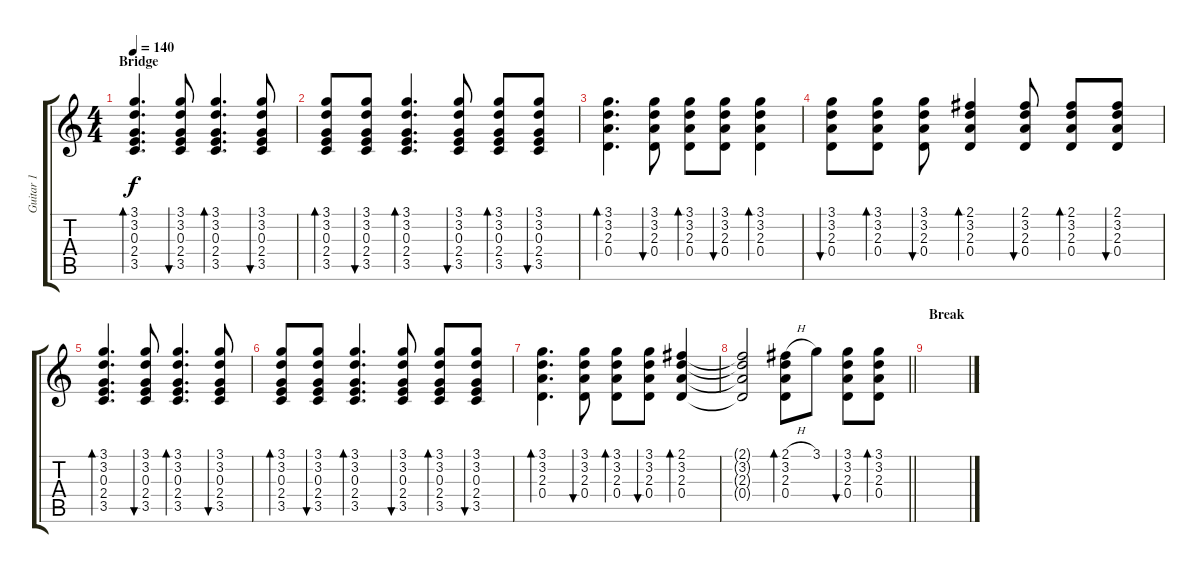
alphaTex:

\track ("Guitar 1" "Guitar 1") {instrument acousticguitarsteel}
\staff {score tabs}
\tuning (E4 B3 G3 D3 A2 E2) {hide}
\ts (4 4)
\section ("" "Bridge")
\tempo 140
\clef g2
\ks c
(3.1 3.2 0.3 2.4 3.5).4{d bd 60 dy f} (3.1 3.2 0.3 2.4 3.5).8{bu 60} (3.1 3.2 0.3 2.4 3.5).4{d bd 60} (3.1 3.2 0.3 2.4 3.5).8{bu 60} |
(3.1 3.2 0.3 2.4 3.5).8{bd 60} (3.1 3.2 0.3 2.4 3.5).8{bu 60} (3.1 3.2 0.3 2.4 3.5).4{d bd 60} (3.1 3.2 0.3 2.4 3.5).8{bu 60} (3.1 3.2 0.3 2.4 3.5).8{bd 60} (3.1 3.2 0.3 2.4 3.5).8{bu 60} |
(3.1 3.2 2.3 0.4).4{d bd 60} (3.1 3.2 2.3 0.4).8{bu 60} (3.1 3.2 2.3 0.4).8{bd 60} (3.1 3.2 2.3 0.4).8{bu 60} (3.1 3.2 2.3 0.4).4{bd 60} |
(3.1 3.2 2.3 0.4).8{bu 60} (3.1 3.2 2.3 0.4).8{bd 60} (3.1 3.2 2.3 0.4).8{bu 60} (2.1 3.2 2.3 0.4).4{bd 60} (2.1 3.2 2.3 0.4).8{bu 60} (2.1 3.2 2.3 0.4).8{bd 60} (2.1 3.2 2.3 0.4).8{bu 60} |
(3.1 3.2 0.3 2.4 3.5).4{d bd 60} (3.1 3.2 0.3 2.4 3.5).8{bu 60} (3.1 3.2 0.3 2.4 3.5).4{d bd 60} (3.1 3.2 0.3 2.4 3.5).8{bu 60} |
(3.1 3.2 0.3 2.4 3.5).8{bd 60} (3.1 3.2 0.3 2.4 3.5).8{bu 60} (3.1 3.2 0.3 2.4 3.5).4{d bd 60} (3.1 3.2 0.3 2.4 3.5).8{bu 60} (3.1 3.2 0.3 2.4 3.5).8{bd 60} (3.1 3.2 0.3 2.4 3.5).8{bu 60} |
(3.1 3.2 2.3 0.4).4{d bd 60} (3.1 3.2 2.3 0.4).8{bu 60} (3.1 3.2 2.3 0.4).8{bd 60} (3.1 3.2 2.3 0.4).8{bu 60} (2.1 3.2 2.3 0.4).4{bd 60} |
\barLineRight lightlight
(2.1{t} 3.2{t} 2.3{t} 0.4{t}).2 (2.1{h} 3.2 2.3 0.4).8{bd 60} 3.1.8 (3.1 3.2 2.3 0.4).8{bu 60} (3.1 3.2 2.3 0.4).8{bd 60} |
\section ("" "Break")
